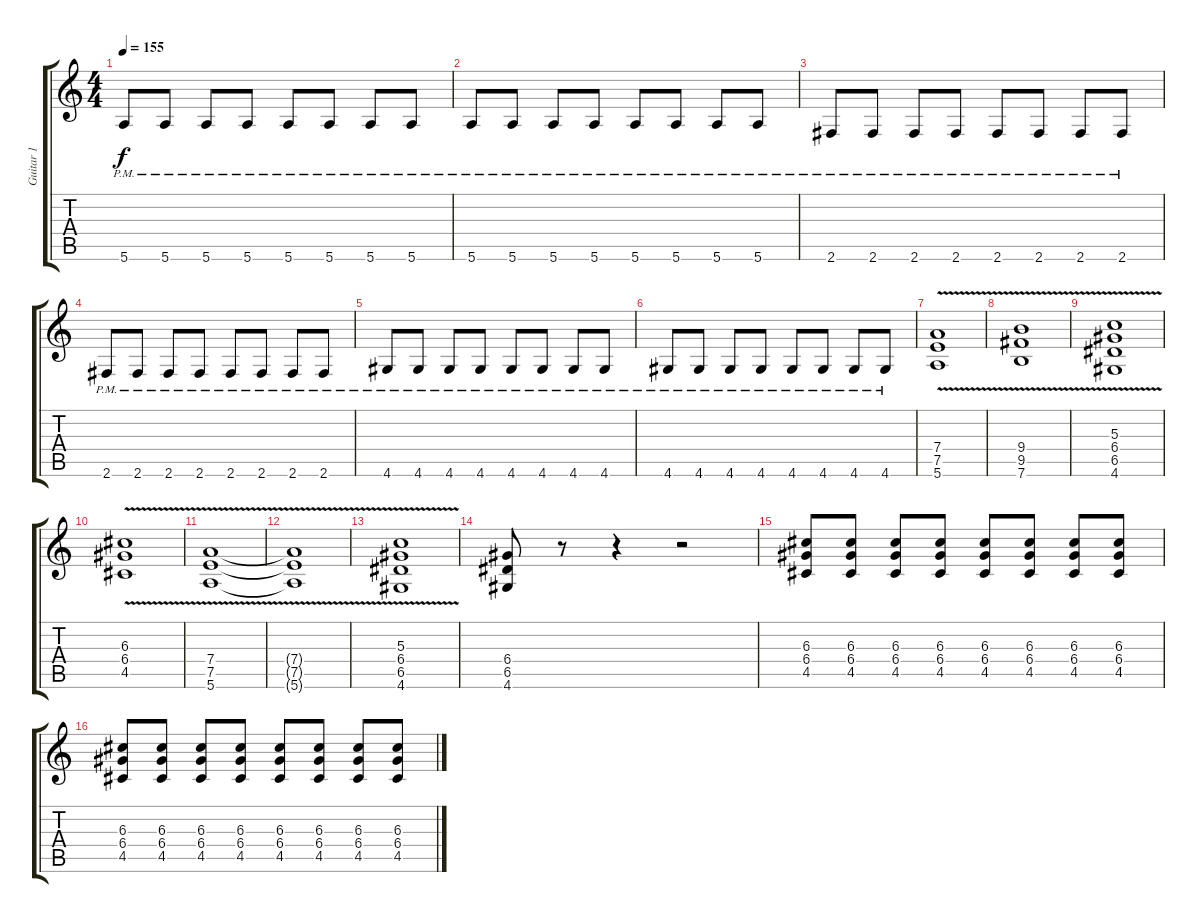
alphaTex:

\track ("Guitar 1" "Guitar 1") {instrument overdrivenguitar}
\staff {score tabs}
\tuning (E4 B3 G3 D3 A2 E2) {hide}
\ts (4 4)
\tempo 155
\clef g2
\ks c
5.6{pm}.8{dy f} 5.6{pm}.8 5.6{pm}.8 5.6{pm}.8 5.6{pm}.8 5.6{pm}.8 5.6{pm}.8 5.6{pm}.8 |
5.6{pm}.8 5.6{pm}.8 5.6{pm}.8 5.6{pm}.8 5.6{pm}.8 5.6{pm}.8 5.6{pm}.8 5.6{pm}.8 |
2.6{pm}.8 2.6{pm}.8 2.6{pm}.8 2.6{pm}.8 2.6{pm}.8 2.6{pm}.8 2.6{pm}.8 2.6{pm}.8 |
2.6{pm}.8 2.6{pm}.8 2.6{pm}.8 2.6{pm}.8 2.6{pm}.8 2.6{pm}.8 2.6{pm}.8 2.6{pm}.8 |
4.6{pm}.8 4.6{pm}.8 4.6{pm}.8 4.6{pm}.8 4.6{pm}.8 4.6{pm}.8 4.6{pm}.8 4.6{pm}.8 |
4.6{pm}.8 4.6{pm}.8 4.6{pm}.8 4.6{pm}.8 4.6{pm}.8 4.6{pm}.8 4.6{pm}.8 4.6{pm}.8 |
(7.4{v} 7.5 5.6).1 |
(9.4{v} 9.5 7.6).1 |
(5.3{v} 6.4 6.5 4.6).1 |
(6.3{v} 6.4 4.5).1 |
(7.4{v} 7.5 5.6).1 |
(7.4{t} 7.5{t} 5.6{t}).1 |
(5.3{v} 6.4 6.5 4.6).1 |
(6.4 6.5 4.6).8 r.8 r.4 r.2 |
(6.3 6.4 4.5).8 (6.3 6.4 4.5).8 (6.3 6.4 4.5).8 (6.3 6.4 4.5).8 (6.3 6.4 4.5).8 (6.3 6.4 4.5).8 (6.3 6.4 4.5).8 (6.3 6.4 4.5).8 |
(6.3 6.4 4.5).8 (6.3 6.4 4.5).8 (6.3 6.4 4.5).8 (6.3 6.4 4.5).8 (6.3 6.4 4.5).8 (6.3 6.4 4.5).8 (6.3 6.4 4.5).8 (6.3 6.4 4.5).8
